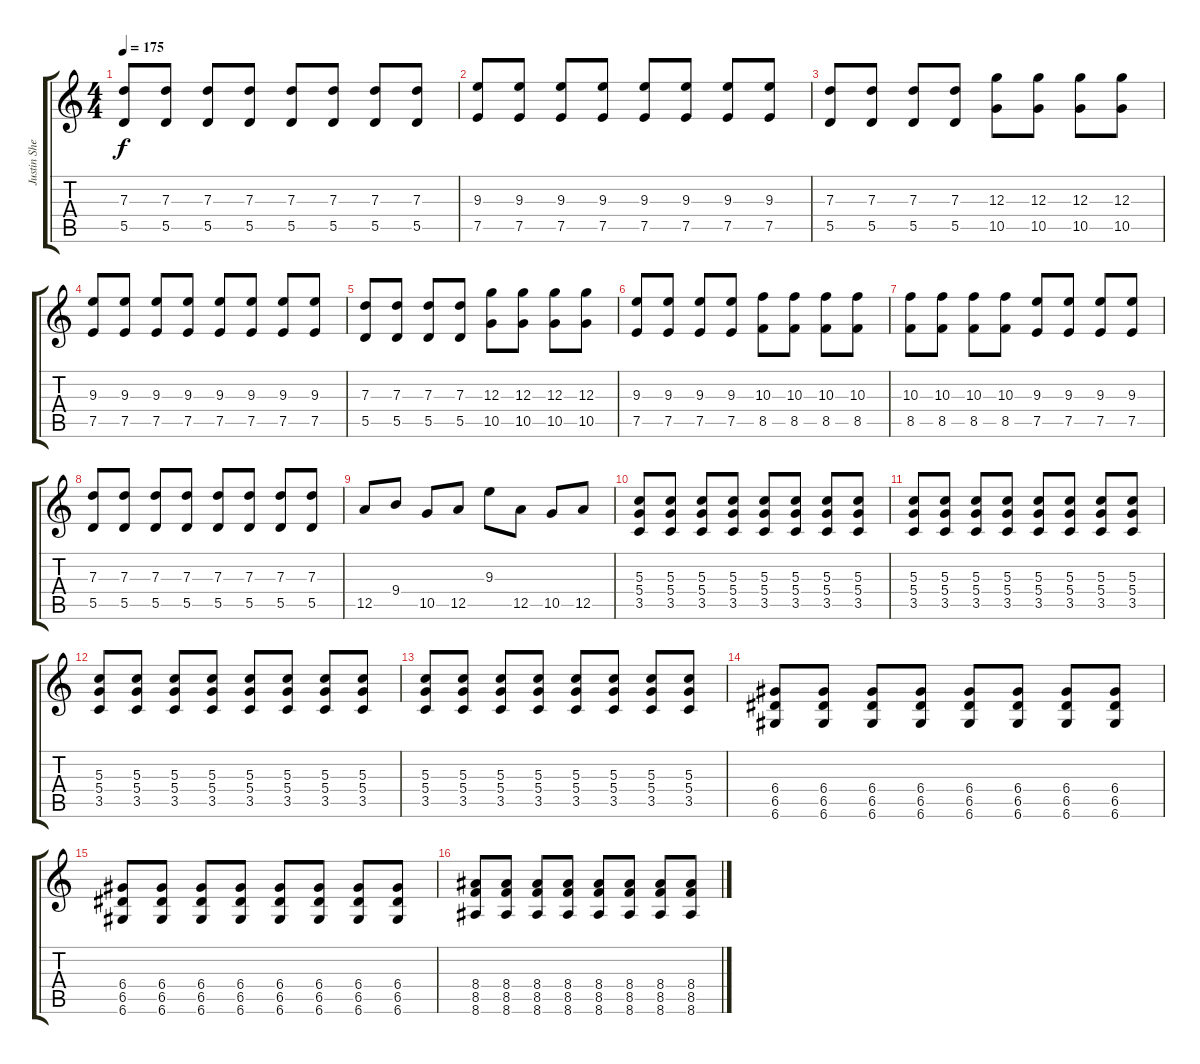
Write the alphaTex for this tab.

\track ("Justin Shekoski" "Justin She") {instrument distortionguitar}
\staff {score tabs}
\tuning (E4 B3 G3 D3 A2 D2) {hide}
\ts (4 4)
\tempo 175
\clef g2
\ks c
(7.3 5.5).8{dy f} (7.3 5.5).8 (7.3 5.5).8 (7.3 5.5).8 (7.3 5.5).8 (7.3 5.5).8 (7.3 5.5).8 (7.3 5.5).8 |
(9.3 7.5).8 (9.3 7.5).8 (9.3 7.5).8 (9.3 7.5).8 (9.3 7.5).8 (9.3 7.5).8 (9.3 7.5).8 (9.3 7.5).8 |
(7.3 5.5).8 (7.3 5.5).8 (7.3 5.5).8 (7.3 5.5).8 (12.3 10.5).8 (12.3 10.5).8 (12.3 10.5).8 (12.3 10.5).8 |
(9.3 7.5).8 (9.3 7.5).8 (9.3 7.5).8 (9.3 7.5).8 (9.3 7.5).8 (9.3 7.5).8 (9.3 7.5).8 (9.3 7.5).8 |
(7.3 5.5).8 (7.3 5.5).8 (7.3 5.5).8 (7.3 5.5).8 (12.3 10.5).8 (12.3 10.5).8 (12.3 10.5).8 (12.3 10.5).8 |
(9.3 7.5).8 (9.3 7.5).8 (9.3 7.5).8 (9.3 7.5).8 (10.3 8.5).8 (10.3 8.5).8 (10.3 8.5).8 (10.3 8.5).8 |
(10.3 8.5).8 (10.3 8.5).8 (10.3 8.5).8 (10.3 8.5).8 (9.3 7.5).8 (9.3 7.5).8 (9.3 7.5).8 (9.3 7.5).8 |
(7.3 5.5).8 (7.3 5.5).8 (7.3 5.5).8 (7.3 5.5).8 (7.3 5.5).8 (7.3 5.5).8 (7.3 5.5).8 (7.3 5.5).8 |
12.5.8 9.4.8 10.5.8 12.5.8 9.3.8 12.5.8 10.5.8 12.5.8 |
(5.3 5.4 3.5).8 (5.3 5.4 3.5).8 (5.3 5.4 3.5).8 (5.3 5.4 3.5).8 (5.3 5.4 3.5).8 (5.3 5.4 3.5).8 (5.3 5.4 3.5).8 (5.3 5.4 3.5).8 |
(5.3 5.4 3.5).8 (5.3 5.4 3.5).8 (5.3 5.4 3.5).8 (5.3 5.4 3.5).8 (5.3 5.4 3.5).8 (5.3 5.4 3.5).8 (5.3 5.4 3.5).8 (5.3 5.4 3.5).8 |
(5.3 5.4 3.5).8 (5.3 5.4 3.5).8 (5.3 5.4 3.5).8 (5.3 5.4 3.5).8 (5.3 5.4 3.5).8 (5.3 5.4 3.5).8 (5.3 5.4 3.5).8 (5.3 5.4 3.5).8 |
(5.3 5.4 3.5).8 (5.3 5.4 3.5).8 (5.3 5.4 3.5).8 (5.3 5.4 3.5).8 (5.3 5.4 3.5).8 (5.3 5.4 3.5).8 (5.3 5.4 3.5).8 (5.3 5.4 3.5).8 |
(6.4 6.5 6.6).8 (6.4 6.5 6.6).8 (6.4 6.5 6.6).8 (6.4 6.5 6.6).8 (6.4 6.5 6.6).8 (6.4 6.5 6.6).8 (6.4 6.5 6.6).8 (6.4 6.5 6.6).8 |
(6.4 6.5 6.6).8 (6.4 6.5 6.6).8 (6.4 6.5 6.6).8 (6.4 6.5 6.6).8 (6.4 6.5 6.6).8 (6.4 6.5 6.6).8 (6.4 6.5 6.6).8 (6.4 6.5 6.6).8 |
(8.4 8.5 8.6).8 (8.4 8.5 8.6).8 (8.4 8.5 8.6).8 (8.4 8.5 8.6).8 (8.4 8.5 8.6).8 (8.4 8.5 8.6).8 (8.4 8.5 8.6).8 (8.4 8.5 8.6).8
